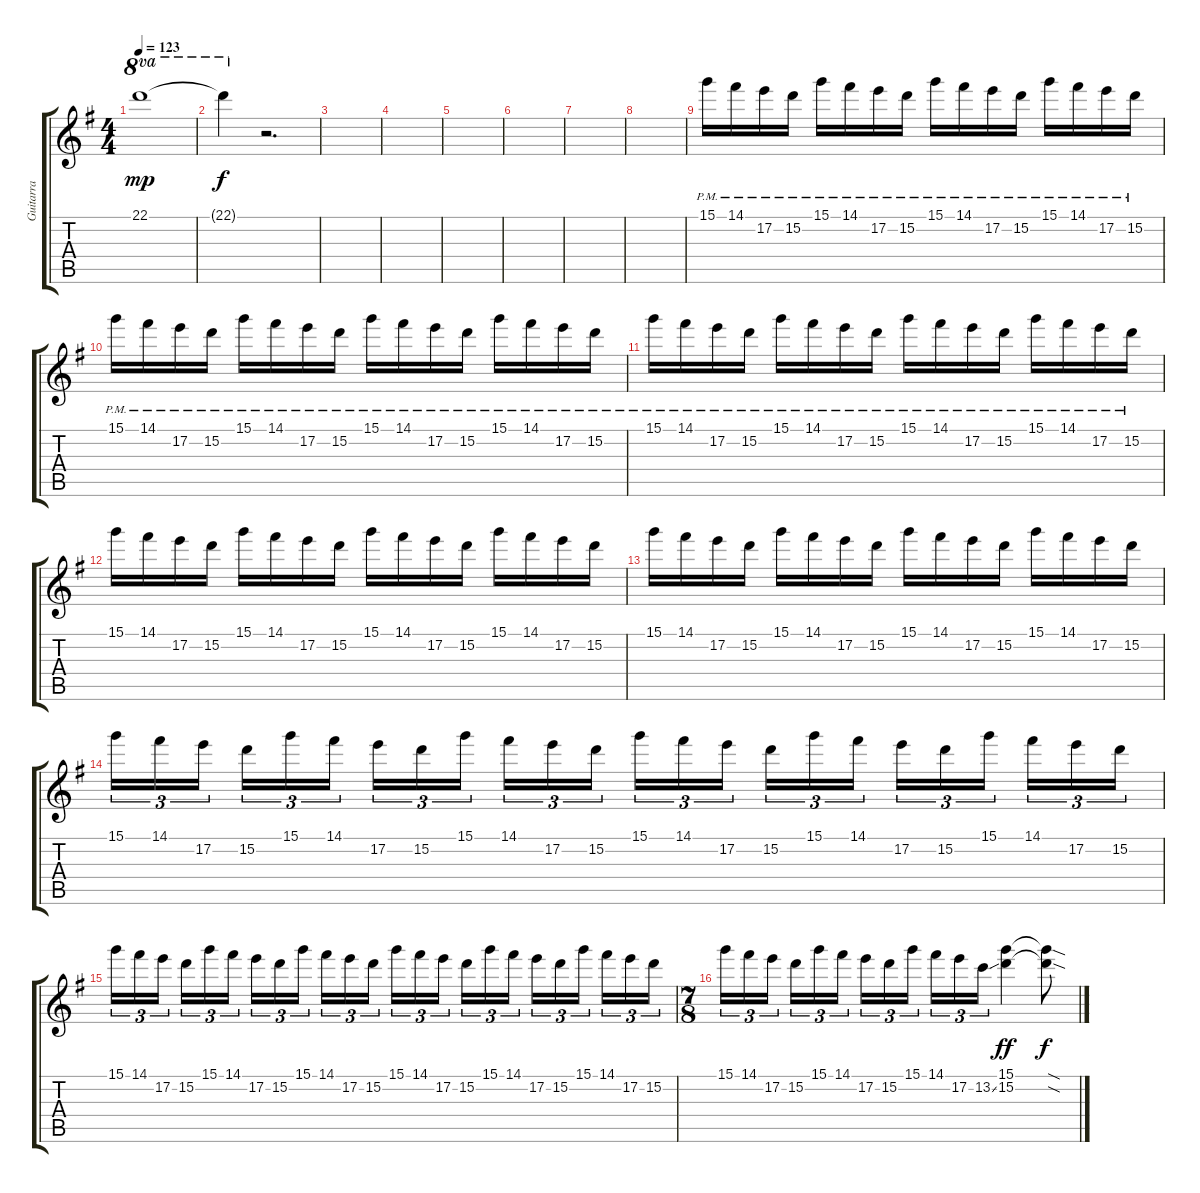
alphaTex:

\track ("Guitarra" "Guitarra") {instrument distortionguitar}
\staff {score tabs}
\tuning (E4 B3 G3 D3 A2 E2) {hide}
\ts (4 4)
\tempo 123
\clef g2
\ks g
22.1.1{ot 8va dy mp volume 0} |
22.1{t}.4{ot 8va dy f} r.2{d} |
|
|
|
|
|
|
15.1{pm}.16{volume 6} 14.1{pm}.16 17.2{pm}.16 15.2{pm}.16 15.1{pm}.16 14.1{pm}.16 17.2{pm}.16 15.2{pm}.16 15.1{pm}.16 14.1{pm}.16 17.2{pm}.16 15.2{pm}.16 15.1{pm}.16 14.1{pm}.16 17.2{pm}.16 15.2{pm}.16 |
15.1{pm}.16 14.1{pm}.16 17.2{pm}.16 15.2{pm}.16 15.1{pm}.16 14.1{pm}.16 17.2{pm}.16 15.2{pm}.16 15.1{pm}.16 14.1{pm}.16 17.2{pm}.16 15.2{pm}.16 15.1{pm}.16 14.1{pm}.16 17.2{pm}.16 15.2{pm}.16 |
15.1{pm}.16 14.1{pm}.16 17.2{pm}.16 15.2{pm}.16 15.1{pm}.16 14.1{pm}.16 17.2{pm}.16 15.2{pm}.16 15.1{pm}.16 14.1{pm}.16 17.2{pm}.16 15.2{pm}.16 15.1{pm}.16 14.1{pm}.16 17.2{pm}.16 15.2{pm}.16 |
15.1.16 14.1.16 17.2.16 15.2.16 15.1.16 14.1.16 17.2.16 15.2.16 15.1.16 14.1.16 17.2.16 15.2.16 15.1.16 14.1.16 17.2.16 15.2.16 |
15.1.16{volume 11} 14.1.16 17.2.16 15.2.16 15.1.16 14.1.16 17.2.16 15.2.16 15.1.16 14.1.16 17.2.16 15.2.16 15.1.16 14.1.16 17.2.16 15.2.16 |
15.1.16{tu (3 2)} 14.1.16{tu (3 2)} 17.2.16{tu (3 2) beam splitsecondary} 15.2.16{tu (3 2)} 15.1.16{tu (3 2)} 14.1.16{tu (3 2)} 17.2.16{tu (3 2)} 15.2.16{tu (3 2)} 15.1.16{tu (3 2) beam splitsecondary} 14.1.16{tu (3 2)} 17.2.16{tu (3 2)} 15.2.16{tu (3 2)} 15.1.16{tu (3 2)} 14.1.16{tu (3 2)} 17.2.16{tu (3 2) beam splitsecondary} 15.2.16{tu (3 2)} 15.1.16{tu (3 2)} 14.1.16{tu (3 2)} 17.2.16{tu (3 2)} 15.2.16{tu (3 2)} 15.1.16{tu (3 2) beam splitsecondary} 14.1.16{tu (3 2)} 17.2.16{tu (3 2)} 15.2.16{tu (3 2)} |
15.1.16{tu (3 2)} 14.1.16{tu (3 2)} 17.2.16{tu (3 2) beam splitsecondary} 15.2.16{tu (3 2)} 15.1.16{tu (3 2)} 14.1.16{tu (3 2)} 17.2.16{tu (3 2)} 15.2.16{tu (3 2)} 15.1.16{tu (3 2) beam splitsecondary} 14.1.16{tu (3 2)} 17.2.16{tu (3 2)} 15.2.16{tu (3 2)} 15.1.16{tu (3 2)} 14.1.16{tu (3 2)} 17.2.16{tu (3 2) beam splitsecondary} 15.2.16{tu (3 2)} 15.1.16{tu (3 2)} 14.1.16{tu (3 2)} 17.2.16{tu (3 2)} 15.2.16{tu (3 2)} 15.1.16{tu (3 2) beam splitsecondary} 14.1.16{tu (3 2)} 17.2.16{tu (3 2)} 15.2.16{tu (3 2)} |
\ts (7 8)
15.1.16{tu (3 2)} 14.1.16{tu (3 2)} 17.2.16{tu (3 2)} 15.2.16{tu (3 2)} 15.1.16{tu (3 2)} 14.1.16{tu (3 2)} 17.2.16{tu (3 2)} 15.2.16{tu (3 2)} 15.1.16{tu (3 2)} 14.1.16{tu (3 2)} 17.2.16{tu (3 2)} 13.2{ss}.16{tu (3 2)} (15.1 15.2).4{dy ff} (15.1{sod t} 15.2{sod t}).8{dy f}
